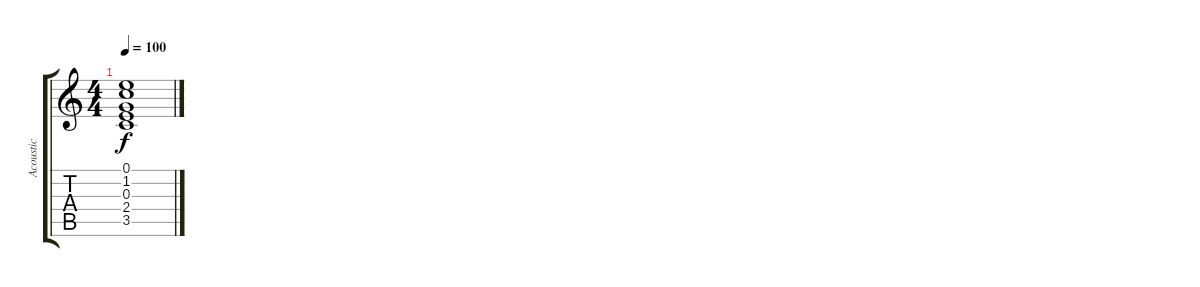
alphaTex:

\track ("Acoustic" "Acoustic") {instrument acousticguitarsteel}
\staff {score tabs}
\tuning (E4 B3 G3 D3 A2 E2) {hide}
\ts (4 4)
\tempo 100
\clef g2
\ks c
(0.1{t} 1.2{t} 0.3{t} 2.4{t} 3.5{t}).1{dy f}
